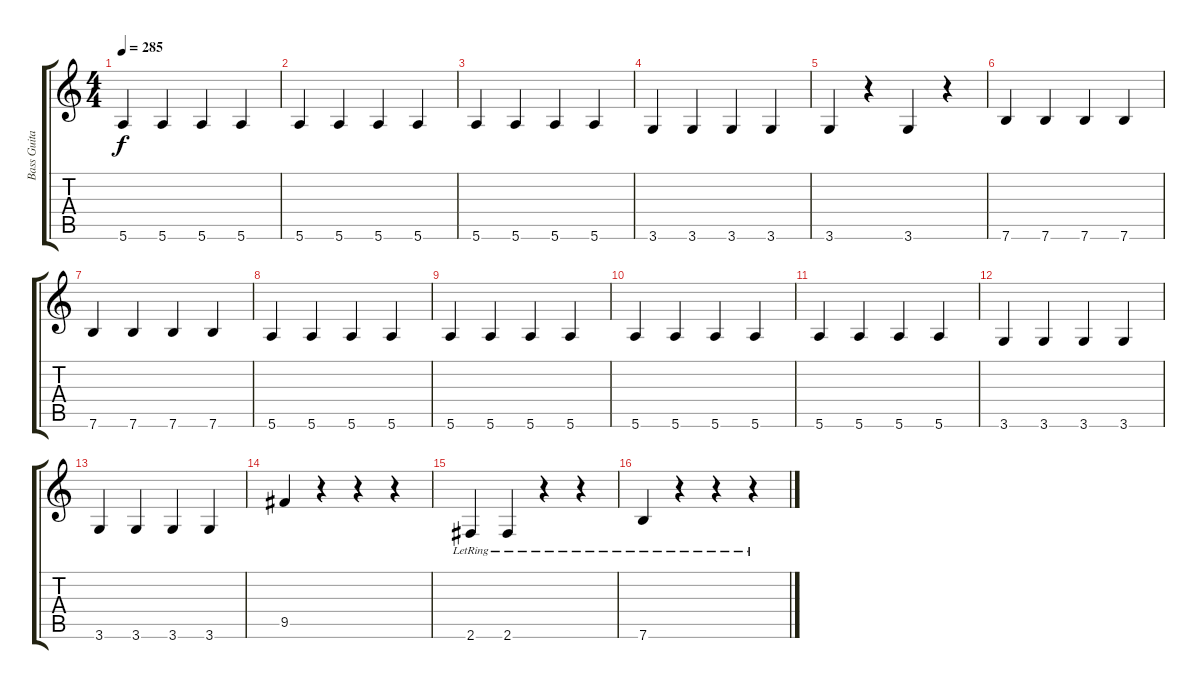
\track ("Bass Guitar" "Bass Guita") {instrument electricbassfinger}
\staff {score tabs}
\tuning (E4 B3 G3 D3 A2 E2) {hide}
\ts (4 4)
\tempo 285
\clef g2
\ks c
5.6.4{dy f} 5.6.4 5.6.4 5.6.4 |
5.6.4 5.6.4 5.6.4 5.6.4 |
5.6.4 5.6.4 5.6.4 5.6.4 |
3.6.4 3.6.4 3.6.4 3.6.4 |
3.6.4 r.4 3.6.4 r.4 |
7.6.4 7.6.4 7.6.4 7.6.4 |
7.6.4 7.6.4 7.6.4 7.6.4 |
5.6.4 5.6.4 5.6.4 5.6.4 |
5.6.4 5.6.4 5.6.4 5.6.4 |
5.6.4 5.6.4 5.6.4 5.6.4 |
5.6.4 5.6.4 5.6.4 5.6.4 |
3.6.4 3.6.4 3.6.4 3.6.4 |
3.6.4 3.6.4 3.6.4 3.6.4 |
9.5.4 r.4 r.4 r.4 |
2.6{lr}.4 2.6{lr}.4 r.4 r.4 |
7.6{lr}.4 r.4 r.4 r.4
